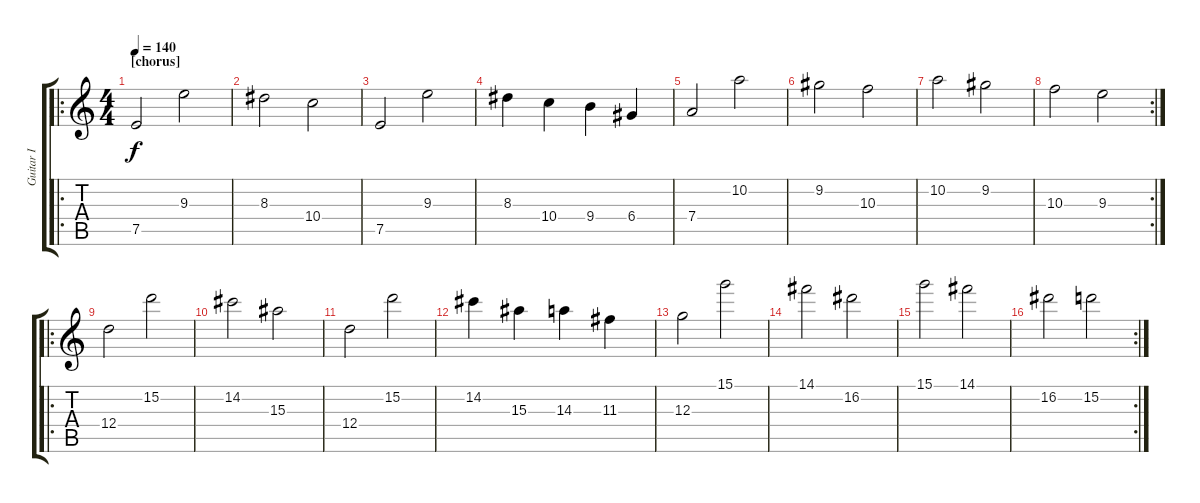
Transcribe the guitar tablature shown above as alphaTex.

\track ("Guitar I" "Guitar I") {instrument distortionguitar}
\staff {score tabs}
\tuning (E4 B3 G3 D3 A2 E2) {hide}
\ro
\ts (4 4)
\section ("" "[chorus]")
\tempo 140
\clef g2
\ks c
7.5.2{dy f} 9.3.2 |
8.3.2 10.4.2 |
7.5.2 9.3.2 |
8.3.4 10.4.4 9.4.4 6.4.4 |
7.4.2 10.2.2 |
9.2.2 10.3.2 |
10.2.2 9.2.2 |
\rc 2
10.3.2 9.3.2 |
\ro
12.4.2 15.2.2 |
14.2.2 15.3.2 |
12.4.2 15.2.2 |
14.2.4 15.3.4 14.3.4 11.3.4 |
12.3.2 15.1.2 |
14.1.2 16.2.2 |
15.1.2 14.1.2 |
\rc 2
16.2.2 15.2.2
